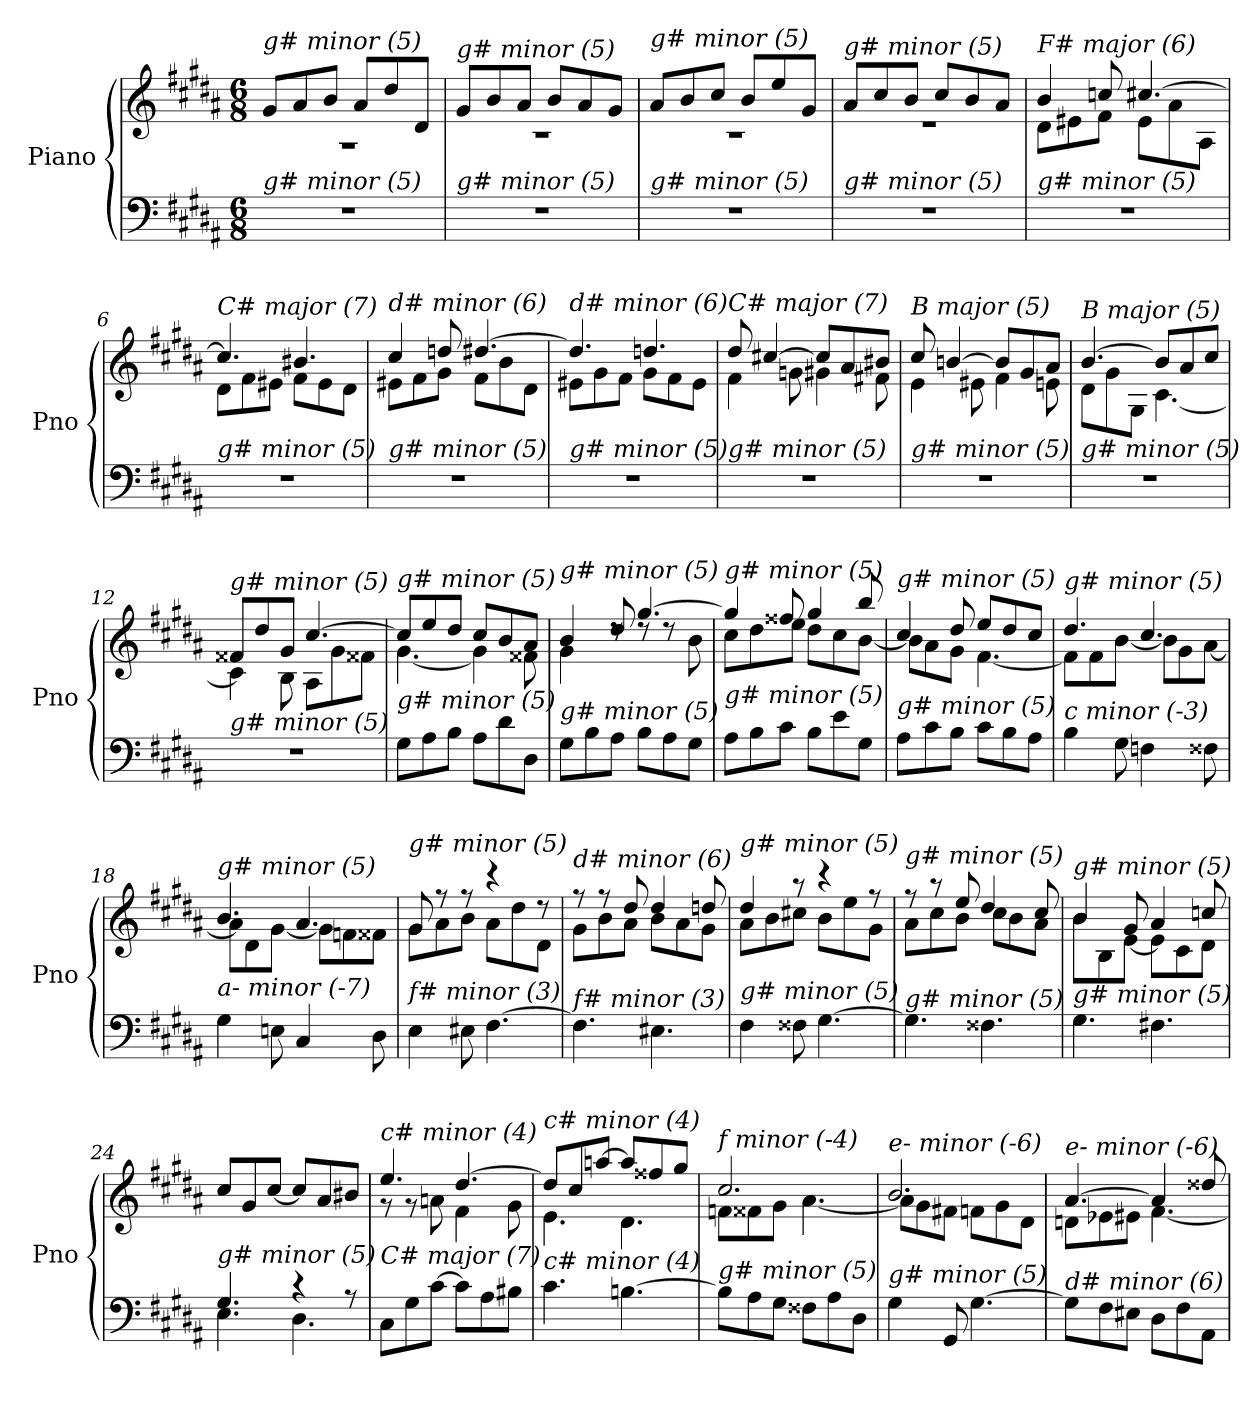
**kern	**kern
*part1	*part1
*staff2	*staff1
*I"Piano	*
*I'Pno	*
*clefF4	*clefG2
*k[f#c#g#d#a#]	*k[f#c#g#d#a#]
*M6/8	*M6/8
=1	=1
*	*^
!	!LO:TX:i:t=g# minor (5)	!
!LO:TX:i:t=g# minor (5)	!	!
2.r	8g#/L	2.r
.	8a#/	.
.	8b/J	.
.	8a#/L	.
.	8dd#/	.
.	8d#/J	.
=2	=2	=2
!	!LO:TX:i:t=g# minor (5)	!
!LO:TX:i:t=g# minor (5)	!	!
2.r	8g#/L	2.r
.	8b/	.
.	8a#/J	.
.	8b/L	.
.	8a#/	.
.	8g#/J	.
=3	=3	=3
!	!LO:TX:i:t=g# minor (5)	!
!LO:TX:i:t=g# minor (5)	!	!
2.r	8a#/L	2.r
.	8b/	.
.	8cc#/J	.
.	8b/L	.
.	8ee/	.
.	8g#/J	.
=4	=4	=4
!	!LO:TX:i:t=g# minor (5)	!
!LO:TX:i:t=g# minor (5)	!	!
2.r	8a#/L	2.r
.	8cc#/	.
.	8b/J	.
.	8cc#/L	.
.	8b/	.
.	8a#/J	.
=5	=5	=5
!	!LO:TX:i:t=F# major (6)	!
!LO:TX:i:t=g# minor (5)	!	!
2.r	4b/	8d#\L
.	.	8e#X\
.	8ccni/	8f#\J
.	[4.cc#/	8e#\L
.	.	8a#\
.	.	8A#\J
=6	=6	=6
!	!LO:TX:i:t=C# major (7)	!
!LO:TX:i:t=g# minor (5)	!	!
2.r	4.cc#/]	8d#\L
.	.	8f#\
.	.	8e#X\J
.	4.b#X/	8f#\L
.	.	8e#\
.	.	8d#\J
!!LO:LB:g=z	!!
=7	=7	=7
!	!LO:TX:i:t=d# minor (6)	!
!LO:TX:i:t=g# minor (5)	!	!
2.r	4cc#/	8e#X\L
.	.	8f#\
.	8ddni/	8g#\J
.	[4.dd#/	8f#\L
.	.	8b\
.	.	8d#\J
=8	=8	=8
!	!LO:TX:i:t=d# minor (6)	!
!LO:TX:i:t=g# minor (5)	!	!
2.r	4.dd#/]	8e#X\L
.	.	8g#\
.	.	8f#\J
.	4.ddni/	8g#\L
.	.	8f#\
.	.	8e#\J
=9	=9	=9
!	!LO:TX:i:t=C# major (7)	!
!LO:TX:i:t=g# minor (5)	!	!
2.r	8dd#/	4f#\
.	[4cc#X/	.
.	.	8gni\
.	8cc#/L]	4g#\
.	8a#/	.
.	8b#X/J	8f#X\
=10	=10	=10
!	!LO:TX:i:t=B major (5)	!
!LO:TX:i:t=g# minor (5)	!	!
2.r	8cc#/	4e\
.	[4bn/	.
.	.	8e#X\
.	8b/L]	4f#\
.	8g#/	.
.	8a#/J	8en\
=11	=11	=11
!	!LO:TX:i:t=B major (5)	!
!LO:TX:i:t=g# minor (5)	!	!
2.r	[4.b/	8d#\L
.	.	8g#\
.	.	8G#\J
.	8b/L]	[4.c#\
.	8a#/	.
.	8cc#/J	.
!!LO:LB:g=z	!!
=12	=12	=12
!	!LO:TX:i:t=g# minor (5)	!
!LO:TX:i:t=g# minor (5)	!	!
2.r	8f##X/L	4c#\]
.	8dd#/	.
.	8g#/J	8B\
.	[4.cc#/	8A#\L
.	.	8g#\
.	.	8f##X\J
=13	=13	=13
!	!LO:TX:i:t=g# minor (5)	!
!LO:TX:i:t=g# minor (5)	!	!
8G#\L	8cc#/L]	[4.g#\
8A#\	8ee/	.
8B\J	8dd#/J	.
8A#\L	8cc#/L	4g#\]
8d#\	8b/	.
8D#\J	8a#/J	8f##X\
=14	=14	=14
!	!LO:TX:i:t=g# minor (5)	!
!LO:TX:i:t=g# minor (5)	!	!
8G#\L	4b/	4g#\
8B\	.	.
8A#\J	8dd#/	8rdd
8B\L	[4.gg#/	8rdd
8A#\	.	8rdd
8G#\J	.	8b\
=15	=15	=15
!	!LO:TX:i:t=g# minor (5)	!
!LO:TX:i:t=g# minor (5)	!	!
8A#\L	4gg#/]	8cc#\L
8B\	.	8dd#\
8c#\J	8ff##X/	8ee\J
8B\L	4gg#/	8dd#\L
8e\	.	8cc#\
8G#\J	8bb/	[8b\J
=16	=16	=16
!	!LO:TX:i:t=g# minor (5)	!
!LO:TX:i:t=g# minor (5)	!	!
8A#\L	4cc#/	8b\L]
8c#\	.	8a#\
8B\J	8dd#/	8g#\J
8c#\L	8ee/L	[4.f#\
8B\	8dd#/	.
8A#\J	8cc#/J	.
=17	=17	=17
!	!LO:TX:i:t=g# minor (5)	!
!LO:TX:i:t=c minor (-3)	!	!
4B\	4.dd#/	8f#\L]
.	.	8f#\
8G#\	.	[8b\J
4Fni\	4.cc#/	8b\L]
.	.	8g#\
8F##X\	.	[8a#\J
!!LO:LB:g=z	!!
=18	=18	=18
!	!LO:TX:i:t=g# minor (5)	!
!LO:TX:i:t=a- minor (-7)	!	!
4G#\	4.b/	8a#\L]
.	.	8d#\
8En\	.	[8g#\J
4C#/	4.a#/	8g#\L]
.	.	8fni\
8D#\	.	8f##X\J
=19	=19	=19
!	!LO:TX:i:t=g# minor (5)	!
!LO:TX:i:t=f# minor (3)	!	!
4E\	8g#/	8g#\L
.	8r	8a#\
8E#X\	8r	8b\J
[4.F#\	4r	8a#\L
.	.	8dd#\
.	8r	8d#\J
=20	=20	=20
!	!LO:TX:i:t=d# minor (6)	!
!LO:TX:i:t=f# minor (3)	!	!
4.F#\]	8r	8g#\L
.	8r	8b\
.	8dd#/	8a#\J
4.E#X\	4dd#/	8b\L
.	.	8a#\
.	8ddni/	8g#\J
=21	=21	=21
!	!LO:TX:i:t=g# minor (5)	!
!LO:TX:i:t=g# minor (5)	!	!
4F#\	4dd#/	8a#\L
.	.	8b\
8F##X\	8r	8cc#X\J
[4.G#\	4r	8b\L
.	.	8ee\
.	8r	8g#\J
=22	=22	=22
!	!LO:TX:i:t=g# minor (5)	!
!LO:TX:i:t=g# minor (5)	!	!
4.G#\]	8r	8a#\L
.	8r	8cc#\
.	8ee/	8b\J
4.F##X\	4dd#/	8cc#\L
.	.	8b\
.	8cc#/	8a#\J
=23	=23	=23
!	!LO:TX:i:t=g# minor (5)	!
!LO:TX:i:t=g# minor (5)	!	!
4.G#\	4b/	8b\L
.	.	8B\
.	8g#/	[8e\J
4.F#X\	4a#/	8e\L]
.	.	8c#\
.	8ccni/	8d#\J
!!LO:LB:g=z
=24	=24	=24
*^	*	*
!	!	!LO:TX:i:t=C# major (7)	!
!LO:TX:i:t=g# minor (5)	!	!	!
*	*	*v	*v
4.G#/	4.E\	8cc#/L
.	.	8g#/
.	.	[8cc#/J
4r	4.D#\	8cc#/L]
.	.	8a#/
8r	.	8b#X/J
*v	*v	*
=25	=25
*	*^
!	!LO:TX:i:t=c# minor (4)	!
!LO:TX:i:t=C# major (7)	!	!
8C#\L	4.ee/	8r
8G#\	.	8r
[8c#\J	.	8an\
8c#\L]	[4.dd#/	4f#\
8A#\	.	.
8B#X\J	.	8g#\
=26	=26	=26
!	!LO:TX:i:t=c# minor (4)	!
!LO:TX:i:t=c# minor (4)	!	!
4.c#\	8dd#/L]	4.e\
.	8cc#/	.
.	[8aan/J	.
[4.Bn\	8aa/L]	4.d#\
.	8ff##X/	.
.	8gg#/J	.
=27	=27	=27
!	!LO:TX:i:t=f minor (-4)	!
!LO:TX:i:t=g# minor (5)	!	!
8B\L]	2.cc#/	8fni\L
8A#\	.	8f##X\
8G#\J	.	8g#\J
8F##X\L	.	[4.a#\
8A#\	.	.
8D#\J	.	.
=28	=28	=28
!	!LO:TX:i:t=e- minor (-6)	!
!LO:TX:i:t=g# minor (5)	!	!
4G#\	2.b/	8a#\L]
.	.	8g#\
8GG#/	.	8f#X\J
[4.G#\	.	8fni\L
.	.	8g#\
.	.	8d#\J
!!LO:PB:g=z	!!
=29	=29	=29
!	!LO:TX:i:t=e- minor (-6)	!
!LO:TX:i:t=d# minor (6)	!	!
8G#\L]	[4.a#/	8dni\L
8F#\	.	8e-Xi\
8E#X\J	.	8e#X\J
8D#\L	4a#/]	[4.f#\
8F#\	.	.
8AA#\J	8dd##Xi/	.
*	*v	*v
=	=
*-	*-
